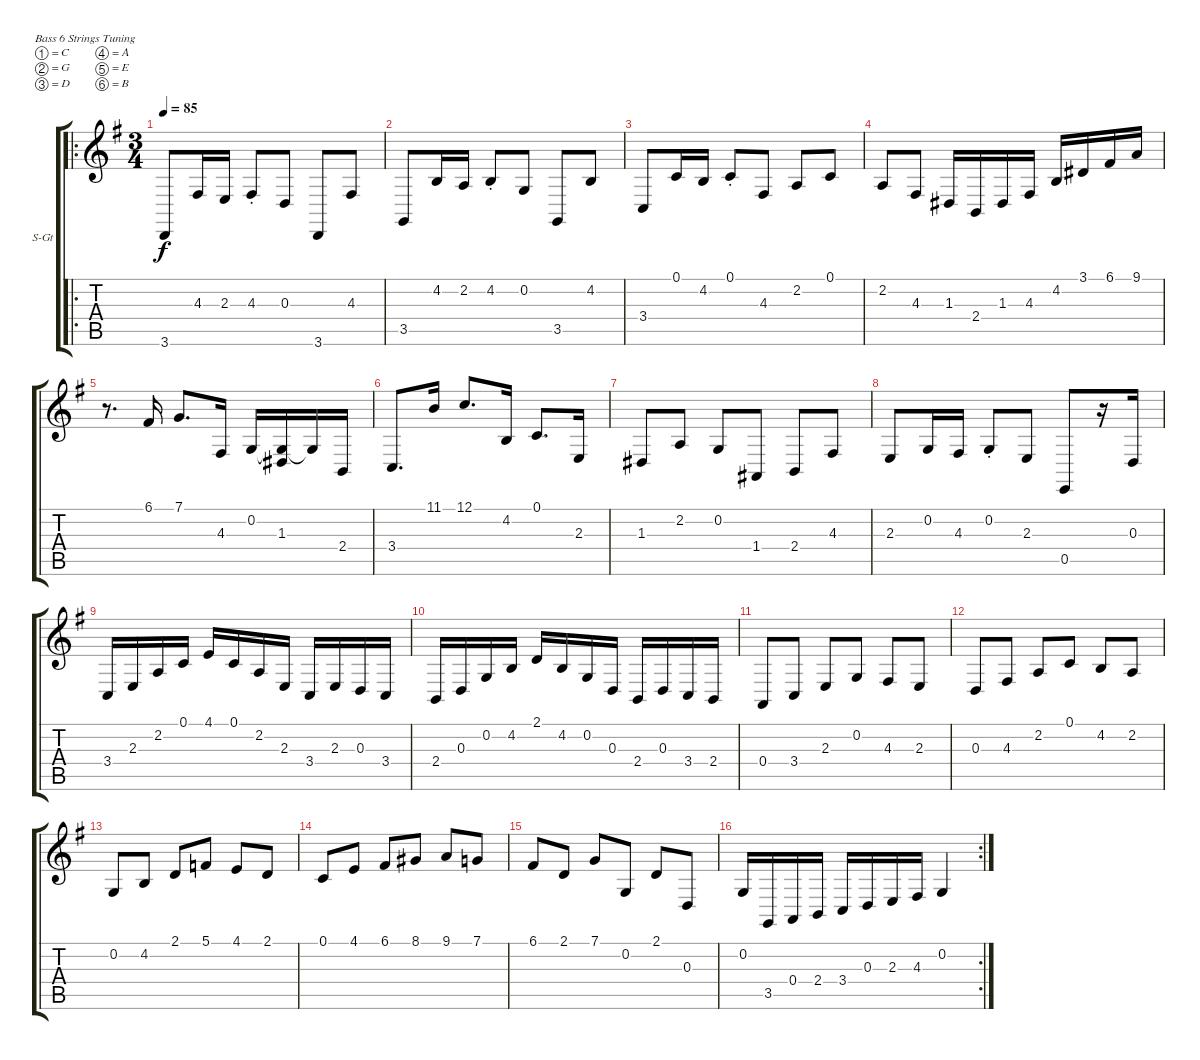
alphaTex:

\bracketExtendMode groupsimilarinstruments
\firstSystemTrackNameOrientation horizontal
\otherSystemsTrackNameOrientation horizontal
\track ("Mano Izquierda (Fa)" "S-Gt") {instrument harpsichord}
\staff {score tabs}
\tuning (C3 G2 D2 A1 E1 B0)
\displaytranspose 12
\ro
\ts (3 4)
\tempo 85
\clef g2
\ks g
3.6.8{dy f} 4.3.16 2.3.16 4.3{st}.8 0.3.8 3.6.8 4.3.8 |
3.5.8 4.2.16 2.2.16 4.2{st}.8 0.2.8 3.5.8 4.2.8 |
3.4.8 0.1.16 4.2.16 0.1{st}.8 4.3.8 2.2.8 0.1.8 |
2.2.8 4.3.8 1.3.16 2.4.16 1.3.16 4.3.16 4.2.16 3.1.16 6.1.16 9.1.16 |
r.8{d} 6.1.16 7.1.8{d} 4.3.16 0.2.16 (0.2{t} 1.3).16 0.2{t}.16 2.4.16 |
3.4.8{d} 11.1.16 12.1.8{d} 4.2.16 0.1.8{d} 2.3.16 |
1.3.8 2.2.8 0.2.8 1.4.8 2.4.8 4.3.8 |
2.3.8 0.2.16 4.3.16 0.2{st}.8 2.3.8 0.5.8 r.16 0.3.16 |
3.4.16 2.3.16 2.2.16 0.1.16 4.1.16 0.1.16 2.2.16 2.3.16 3.4.16 2.3.16 0.3.16 3.4.16 |
2.4.16 0.3.16 0.2.16 4.2.16 2.1.16 4.2.16 0.2.16 0.3.16 2.4.16 0.3.16 3.4.16 2.4.16 |
0.4.8 3.4.8 2.3.8 0.2.8 4.3.8 2.3.8 |
0.3.8 4.3.8 2.2.8 0.1.8 4.2.8 2.2.8 |
0.2.8 4.2.8 2.1.8 5.1.8 4.1.8 2.1.8 |
0.1.8 4.1.8 6.1.8 8.1.8 9.1.8 7.1.8 |
6.1.8 2.1.8 7.1.8 0.2.8 2.1.8 0.3.8 |
\rc 2
0.2.16 3.5.16 0.4.16 2.4.16 3.4.16 0.3.16 2.3.16 4.3.16 0.2.4
